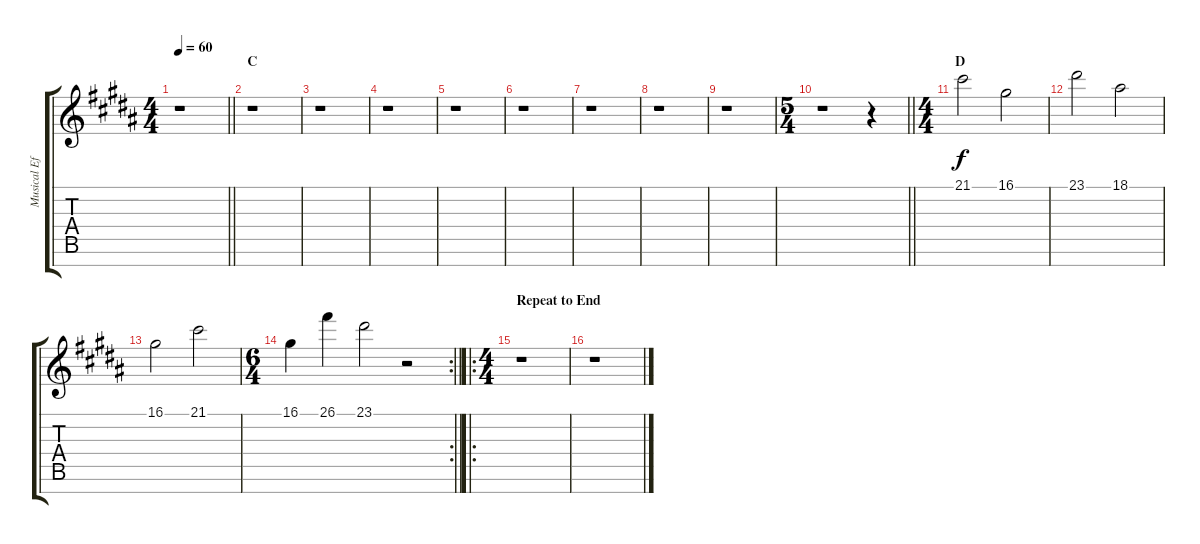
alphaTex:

\track ("Musical Effects" "Musical Ef") {instrument fx6goblins}
\staff {score tabs}
\tuning (E4 B3 G3 D3 A2 E2 B1) {hide}
\ts (4 4)
\tempo 60
\clef g2
\barLineRight lightlight
\ks b
r.1{dy f} |
\section ("" "C")
r.1 |
r.1 |
r.1 |
r.1 |
r.1 |
r.1 |
r.1 |
r.1 |
\ts (5 4)
\barLineRight lightlight
r.1 r.4 |
\ts (4 4)
\section ("" "D")
21.1.2 16.1.2 |
23.1.2 18.1.2 |
16.1.2 21.1.2 |
\rc 2
\ts (6 4)
\barLineRight lightlight
16.1.4 26.1.4 23.1.2 r.2 |
\ro
\ts (4 4)
\section ("" "Repeat to End")
r.1 |
r.1
